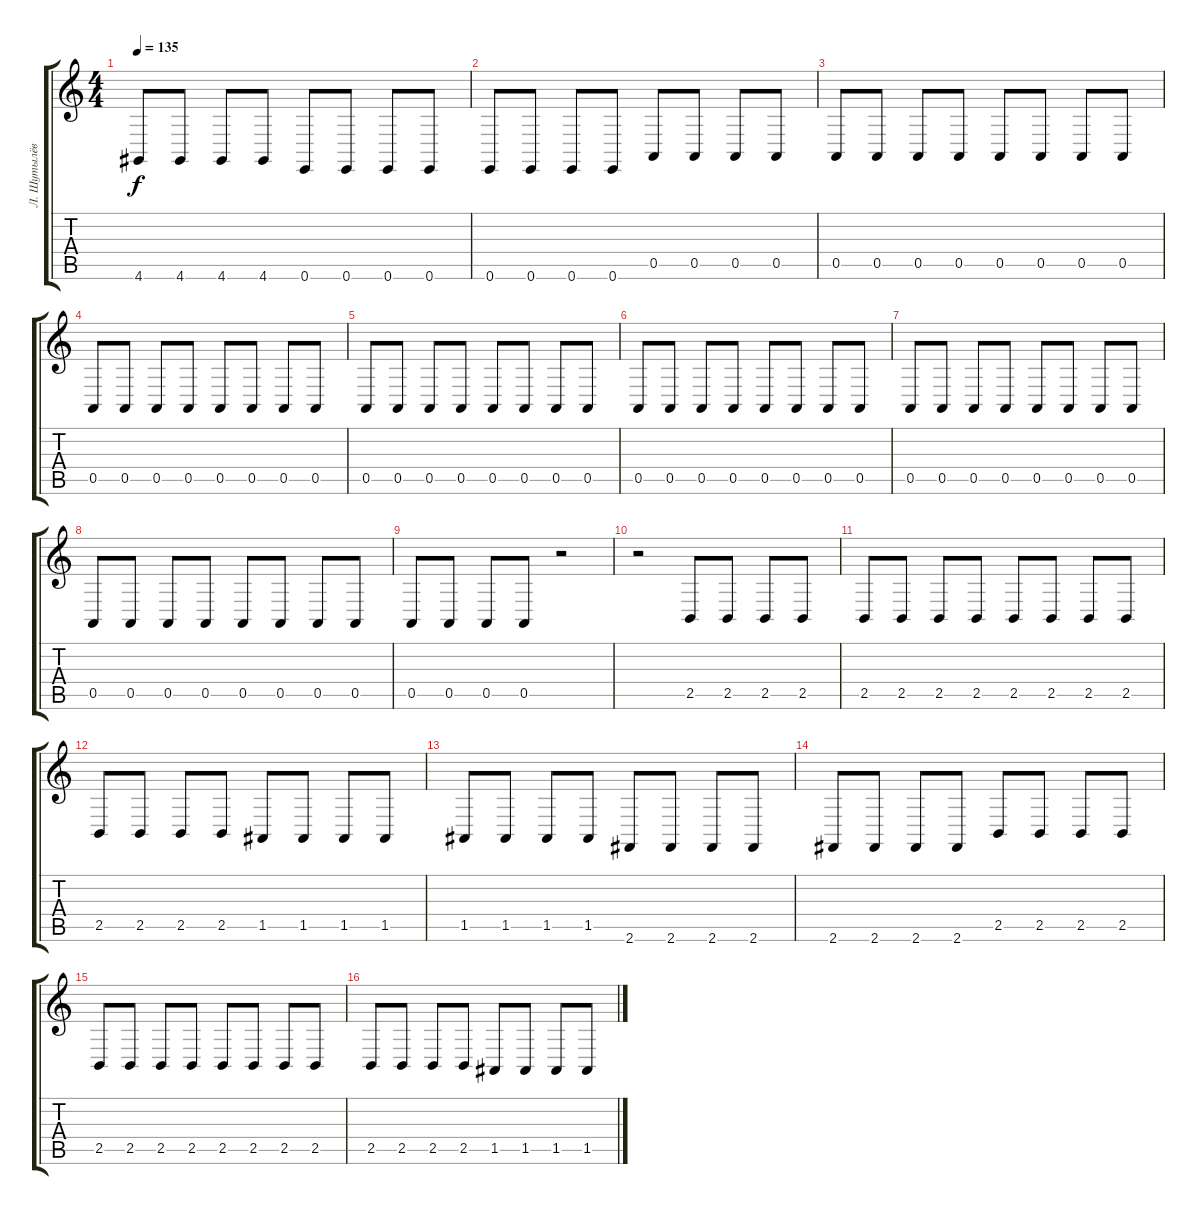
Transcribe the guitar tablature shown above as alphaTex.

\track ("Л. Шутылёв" "Л. Шутылёв") {instrument brightacousticpiano}
\staff {score tabs}
\tuning (E4 B3 G3 D3 A2 E2) {hide}
\ts (4 4)
\tempo 135
\clef g2
\ks c
4.6.8{dy f} 4.6.8 4.6.8 4.6.8 0.6.8 0.6.8 0.6.8 0.6.8 |
0.6.8 0.6.8 0.6.8 0.6.8 0.5.8 0.5.8 0.5.8 0.5.8 |
0.5.8 0.5.8 0.5.8 0.5.8 0.5.8 0.5.8 0.5.8 0.5.8 |
0.5.8 0.5.8 0.5.8 0.5.8 0.5.8 0.5.8 0.5.8 0.5.8 |
0.5.8 0.5.8 0.5.8 0.5.8 0.5.8 0.5.8 0.5.8 0.5.8 |
0.5.8 0.5.8 0.5.8 0.5.8 0.5.8 0.5.8 0.5.8 0.5.8 |
0.5.8 0.5.8 0.5.8 0.5.8 0.5.8 0.5.8 0.5.8 0.5.8 |
0.5.8 0.5.8 0.5.8 0.5.8 0.5.8 0.5.8 0.5.8 0.5.8 |
0.5.8 0.5.8 0.5.8 0.5.8 r.2 |
r.2 2.5.8 2.5.8 2.5.8 2.5.8 |
2.5.8 2.5.8 2.5.8 2.5.8 2.5.8 2.5.8 2.5.8 2.5.8 |
2.5.8 2.5.8 2.5.8 2.5.8 1.5.8 1.5.8 1.5.8 1.5.8 |
1.5.8 1.5.8 1.5.8 1.5.8 2.6.8 2.6.8 2.6.8 2.6.8 |
2.6.8 2.6.8 2.6.8 2.6.8 2.5.8 2.5.8 2.5.8 2.5.8 |
2.5.8 2.5.8 2.5.8 2.5.8 2.5.8 2.5.8 2.5.8 2.5.8 |
2.5.8 2.5.8 2.5.8 2.5.8 1.5.8 1.5.8 1.5.8 1.5.8
